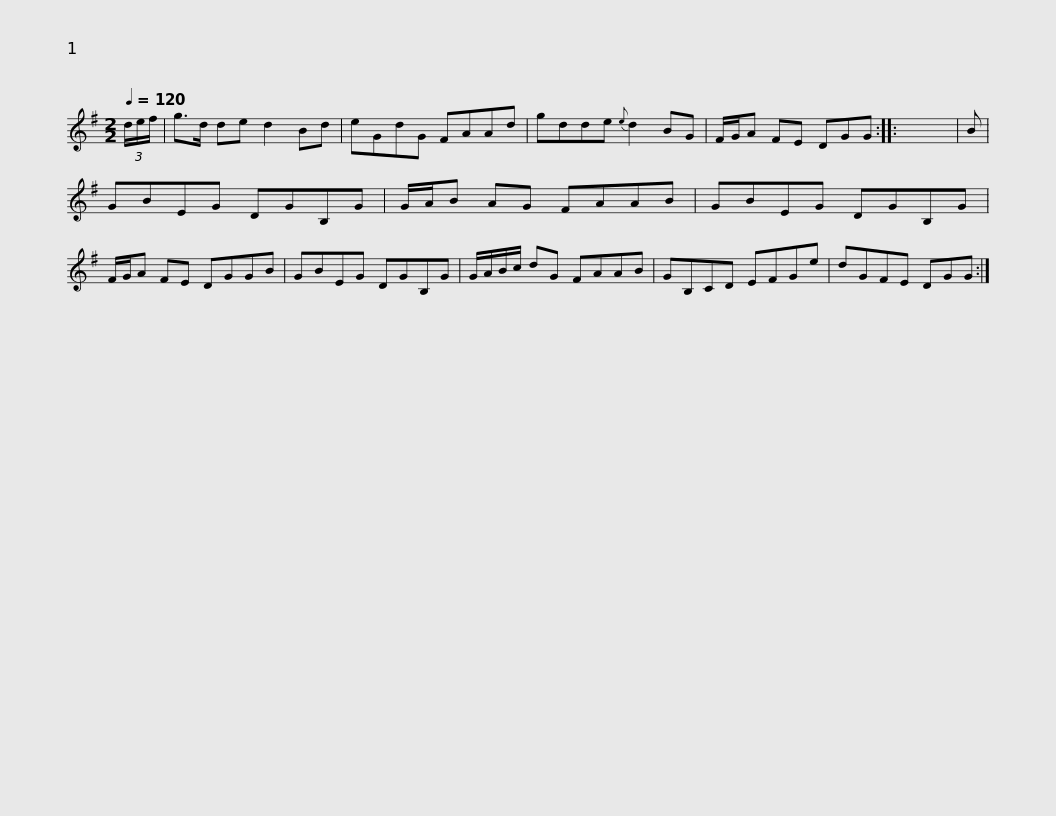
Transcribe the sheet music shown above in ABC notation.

X:1
L:1/8
Q:1/4=120
M:2/2
I:linebreak $
K:G
V:1 treble
V:1
 (3d/e/f/ | g>d de d2 Bd | eGdG FAAd | gdde{e} d2 BG | F/G/A FE DGG :: %5
 x8 | B |$ GBEG DGB,G | G/A/B AG FAAB | GBEG DGB,G | %10
 F/G/A FE DGGB | GBEG DGB,G |$ G/A/B/c/ dG FAAB | GB,CD EFGe | dGFE DGG :| %15
